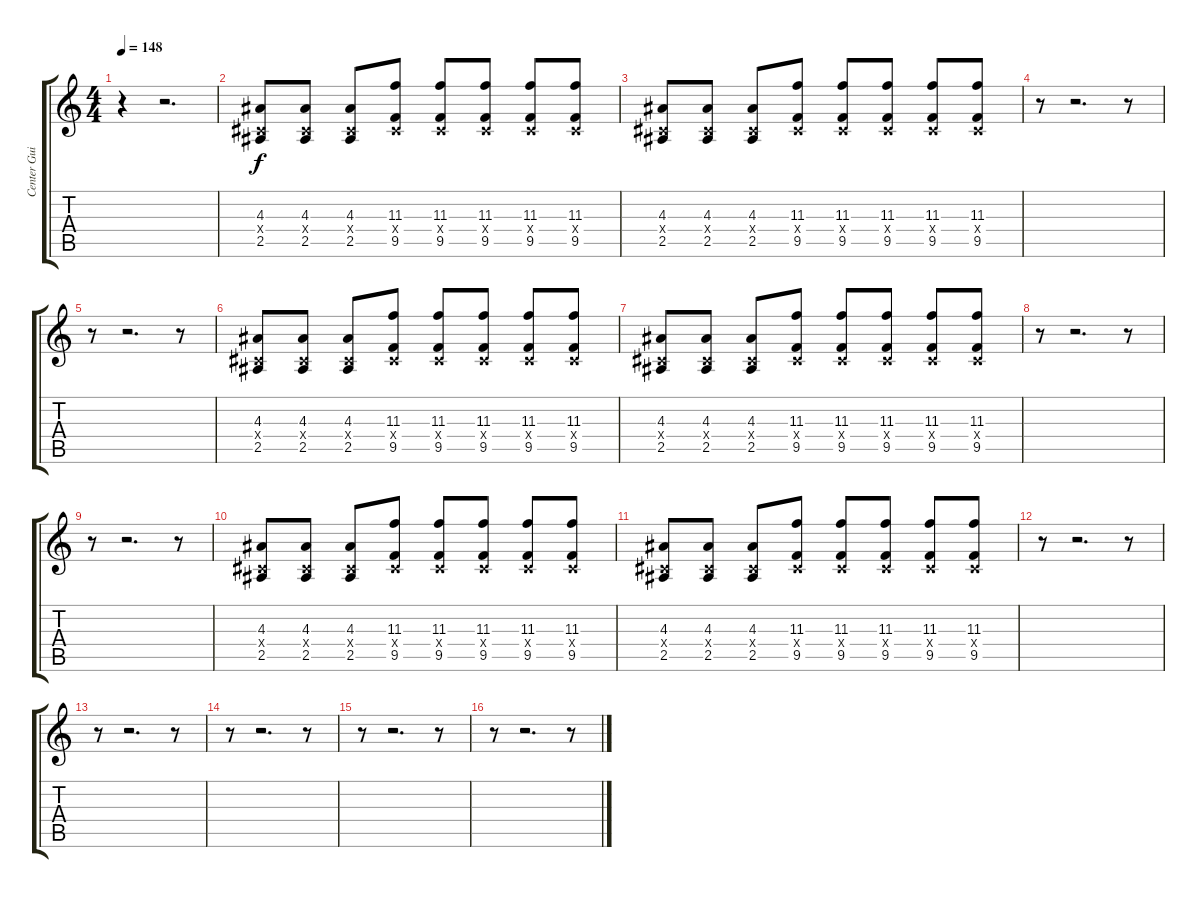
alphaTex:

\track ("Center Guitar" "Center Gui") {instrument distortionguitar}
\staff {score tabs}
\tuning (Eb4 Bb3 Gb3 Db3 Ab2 Eb2) {hide}
\ts (4 4)
\tempo 148
\clef g2
\ks c
r.4{dy f} r.2{d} |
(4.3 0.4{x} 2.5).8 (4.3 0.4{x} 2.5).8 (4.3 0.4{x} 2.5).8 (11.3 0.4{x} 9.5).8 (11.3 0.4{x} 9.5).8 (11.3 0.4{x} 9.5).8 (11.3 0.4{x} 9.5).8 (11.3 0.4{x} 9.5).8 |
(4.3 0.4{x} 2.5).8 (4.3 0.4{x} 2.5).8 (4.3 0.4{x} 2.5).8 (11.3 0.4{x} 9.5).8 (11.3 0.4{x} 9.5).8 (11.3 0.4{x} 9.5).8 (11.3 0.4{x} 9.5).8 (11.3 0.4{x} 9.5).8 |
r.8 r.2{d} r.8 |
r.8 r.2{d} r.8 |
(4.3 0.4{x} 2.5).8 (4.3 0.4{x} 2.5).8 (4.3 0.4{x} 2.5).8 (11.3 0.4{x} 9.5).8 (11.3 0.4{x} 9.5).8 (11.3 0.4{x} 9.5).8 (11.3 0.4{x} 9.5).8 (11.3 0.4{x} 9.5).8 |
(4.3 0.4{x} 2.5).8 (4.3 0.4{x} 2.5).8 (4.3 0.4{x} 2.5).8 (11.3 0.4{x} 9.5).8 (11.3 0.4{x} 9.5).8 (11.3 0.4{x} 9.5).8 (11.3 0.4{x} 9.5).8 (11.3 0.4{x} 9.5).8 |
r.8 r.2{d} r.8 |
r.8 r.2{d} r.8 |
(4.3 0.4{x} 2.5).8 (4.3 0.4{x} 2.5).8 (4.3 0.4{x} 2.5).8 (11.3 0.4{x} 9.5).8 (11.3 0.4{x} 9.5).8 (11.3 0.4{x} 9.5).8 (11.3 0.4{x} 9.5).8 (11.3 0.4{x} 9.5).8 |
(4.3 0.4{x} 2.5).8 (4.3 0.4{x} 2.5).8 (4.3 0.4{x} 2.5).8 (11.3 0.4{x} 9.5).8 (11.3 0.4{x} 9.5).8 (11.3 0.4{x} 9.5).8 (11.3 0.4{x} 9.5).8 (11.3 0.4{x} 9.5).8 |
\section ("" "")
r.8 r.2{d} r.8 |
r.8 r.2{d} r.8 |
r.8 r.2{d} r.8 |
r.8 r.2{d} r.8 |
r.8 r.2{d} r.8
